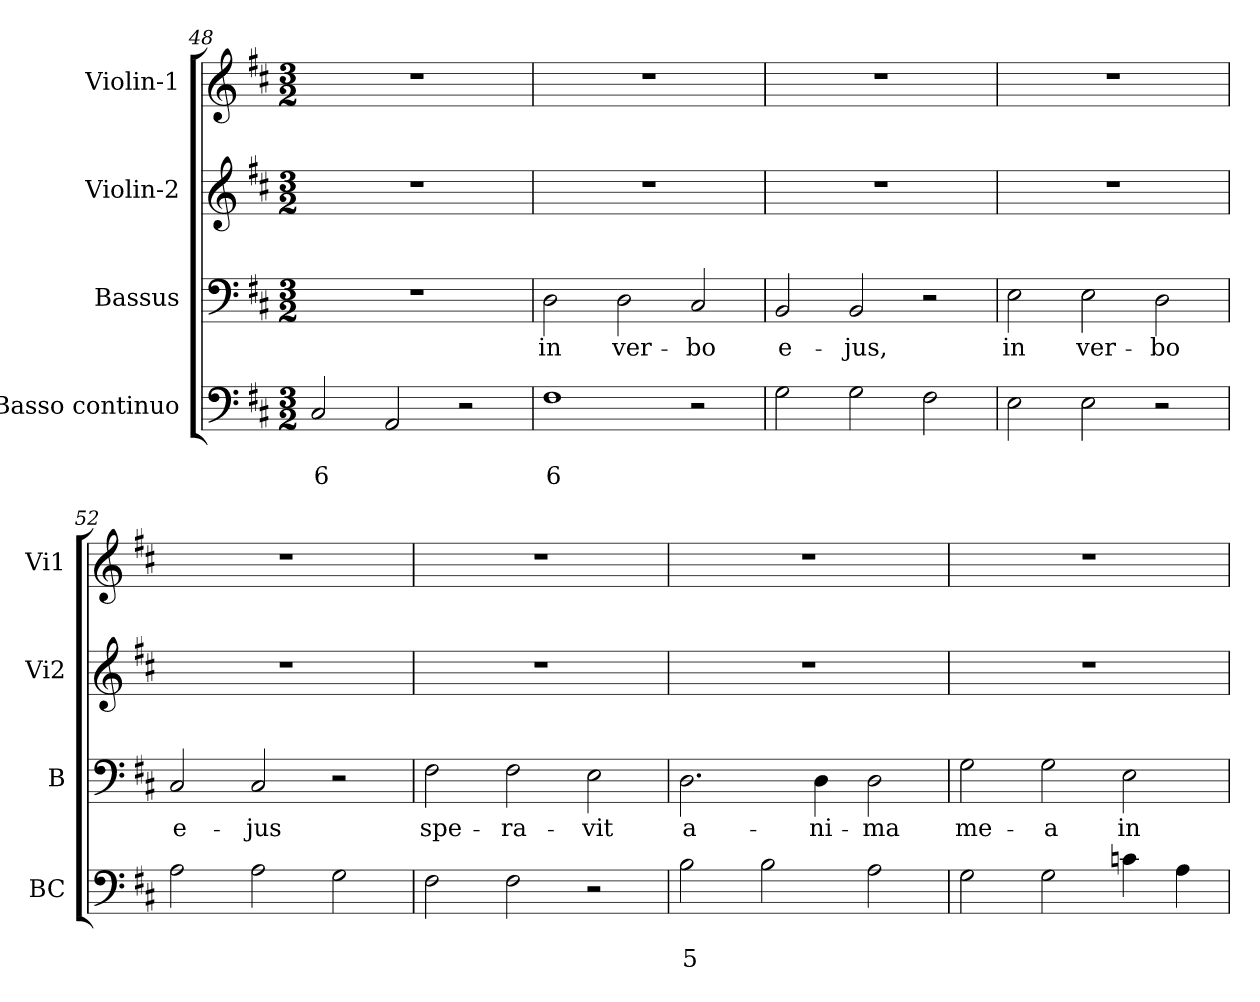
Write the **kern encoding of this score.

**kern	**text	**text	**kern	**text	**kern	**kern
*part4	*part4	*part4	*part3	*part3	*part2	*part1
*staff4	*staff4	*staff4	*staff3	*staff3	*staff2	*staff1
*I"Basso continuo	*	*	*I"Bassus	*	*I"Violin-2	*I"Violin-1
*I'BC	*	*	*I'B	*	*I'Vi2	*I'Vi1
*clefF4	*	*	*clefF4	*	*clefG2	*clefG2
*k[f#c#]	*	*	*k[f#c#]	*	*k[f#c#]	*k[f#c#]
*D:	*	*	*D:	*	*D:	*D:
*M3/2	*	*	*M3/2	*	*M3/2	*M3/2
=48	=48	=48	=48	=48	=48	=48
!	!	!LO:LY:b	!	!	!	!
2C#/	.	6	1.r	.	1.r	1.r
2AA/	.	.	.	.	.	.
2r	.	.	.	.	.	.
=49	=49	=49	=49	=49	=49	=49
!	!	!LO:LY:b	!	!	!	!
!	!	!	!	!LO:LY:b	!	!
1F#	.	6	2D\	in	1.r	1.r
!	!	!	!	!LO:LY:b	!	!
.	.	.	2D\	ver-	.	.
!	!	!	!	!LO:LY:b	!	!
2r	.	.	2C#/	-bo	.	.
=50	=50	=50	=50	=50	=50	=50
!	!	!	!	!LO:LY:b	!	!
2G\	.	.	2BB/	e-	1.r	1.r
!	!	!	!	!LO:LY:b	!	!
2G\	.	.	2BB/	-jus,	.	.
2F#\	.	.	2r	.	.	.
=51	=51	=51	=51	=51	=51	=51
!	!	!	!	!LO:LY:b	!	!
2E\	.	.	2E\	in	1.r	1.r
!	!	!	!	!LO:LY:b	!	!
2E\	.	.	2E\	ver-	.	.
!	!	!	!	!LO:LY:b	!	!
2r	.	.	2D\	-bo	.	.
!!LO:LB:g=z
=52	=52	=52	=52	=52	=52	=52
!	!	!	!	!LO:LY:b	!	!
2A\	.	.	2C#/	e-	1.r	1.r
!	!	!	!	!LO:LY:b	!	!
2A\	.	.	2C#/	-jus	.	.
2G\	.	.	2r	.	.	.
=53	=53	=53	=53	=53	=53	=53
!	!	!	!	!LO:LY:b	!	!
2F#\	.	.	2F#\	spe-	1.r	1.r
!	!	!	!	!LO:LY:b	!	!
2F#\	.	.	2F#\	-ra-	.	.
!	!	!	!	!LO:LY:b	!	!
2r	.	.	2E\	-vit	.	.
=54	=54	=54	=54	=54	=54	=54
!	!	!LO:LY:b	!	!	!	!
!	!	!	!	!LO:LY:b	!	!
2B\	.	5	2.D\	a-	1.r	1.r
2B\	.	.	.	.	.	.
!	!	!	!	!LO:LY:b	!	!
.	.	.	4D\	-ni-	.	.
!	!	!	!	!LO:LY:b	!	!
2A\	.	.	2D\	-ma	.	.
=55	=55	=55	=55	=55	=55	=55
!	!	!	!	!LO:LY:b	!	!
2G\	.	.	2G\	me-	1.r	1.r
!	!	!	!	!LO:LY:b	!	!
2G\	.	.	2G\	-a	.	.
!	!	!	!	!LO:LY:b	!	!
4cn\	.	.	2E\	in	.	.
4A\	.	.	.	.	.	.
=	=	=	=	=	=	=
*-	*-	*-	*-	*-	*-	*-
